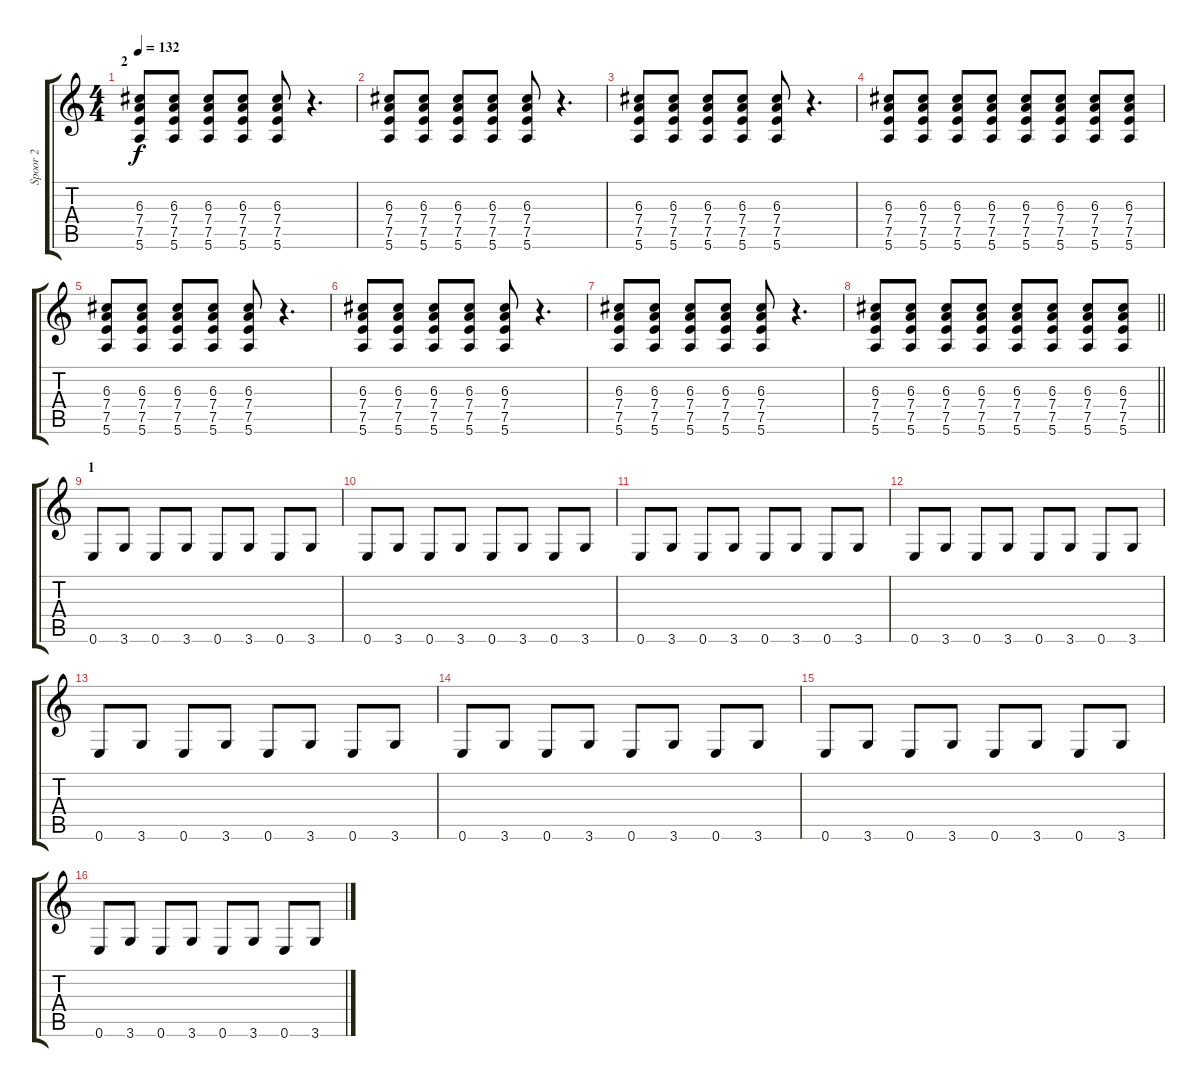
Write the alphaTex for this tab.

\track ("Spoor 2" "Spoor 2") {instrument overdrivenguitar}
\staff {score tabs}
\tuning (E4 B3 G3 D3 A2 E2) {hide}
\ts (4 4)
\section ("" "2")
\tempo 132
\clef g2
\ks c
(6.3 7.4 7.5 5.6).8{dy f} (6.3 7.4 7.5 5.6).8 (6.3 7.4 7.5 5.6).8 (6.3 7.4 7.5 5.6).8 (6.3 7.4 7.5 5.6).8 r.4{d} |
(6.3 7.4 7.5 5.6).8 (6.3 7.4 7.5 5.6).8 (6.3 7.4 7.5 5.6).8 (6.3 7.4 7.5 5.6).8 (6.3 7.4 7.5 5.6).8 r.4{d} |
(6.3 7.4 7.5 5.6).8 (6.3 7.4 7.5 5.6).8 (6.3 7.4 7.5 5.6).8 (6.3 7.4 7.5 5.6).8 (6.3 7.4 7.5 5.6).8 r.4{d} |
(6.3 7.4 7.5 5.6).8 (6.3 7.4 7.5 5.6).8 (6.3 7.4 7.5 5.6).8 (6.3 7.4 7.5 5.6).8 (6.3 7.4 7.5 5.6).8 (6.3 7.4 7.5 5.6).8 (6.3 7.4 7.5 5.6).8 (6.3 7.4 7.5 5.6).8 |
(6.3 7.4 7.5 5.6).8 (6.3 7.4 7.5 5.6).8 (6.3 7.4 7.5 5.6).8 (6.3 7.4 7.5 5.6).8 (6.3 7.4 7.5 5.6).8 r.4{d} |
(6.3 7.4 7.5 5.6).8 (6.3 7.4 7.5 5.6).8 (6.3 7.4 7.5 5.6).8 (6.3 7.4 7.5 5.6).8 (6.3 7.4 7.5 5.6).8 r.4{d} |
(6.3 7.4 7.5 5.6).8 (6.3 7.4 7.5 5.6).8 (6.3 7.4 7.5 5.6).8 (6.3 7.4 7.5 5.6).8 (6.3 7.4 7.5 5.6).8 r.4{d} |
\barLineRight lightlight
(6.3 7.4 7.5 5.6).8 (6.3 7.4 7.5 5.6).8 (6.3 7.4 7.5 5.6).8 (6.3 7.4 7.5 5.6).8 (6.3 7.4 7.5 5.6).8 (6.3 7.4 7.5 5.6).8 (6.3 7.4 7.5 5.6).8 (6.3 7.4 7.5 5.6).8 |
\section ("" "1")
0.6.8 3.6.8 0.6.8 3.6.8 0.6.8 3.6.8 0.6.8 3.6.8 |
0.6.8 3.6.8 0.6.8 3.6.8 0.6.8 3.6.8 0.6.8 3.6.8 |
0.6.8 3.6.8 0.6.8 3.6.8 0.6.8 3.6.8 0.6.8 3.6.8 |
0.6.8 3.6.8 0.6.8 3.6.8 0.6.8 3.6.8 0.6.8 3.6.8 |
0.6.8 3.6.8 0.6.8 3.6.8 0.6.8 3.6.8 0.6.8 3.6.8 |
0.6.8 3.6.8 0.6.8 3.6.8 0.6.8 3.6.8 0.6.8 3.6.8 |
0.6.8 3.6.8 0.6.8 3.6.8 0.6.8 3.6.8 0.6.8 3.6.8 |
0.6.8 3.6.8 0.6.8 3.6.8 0.6.8 3.6.8 0.6.8 3.6.8
